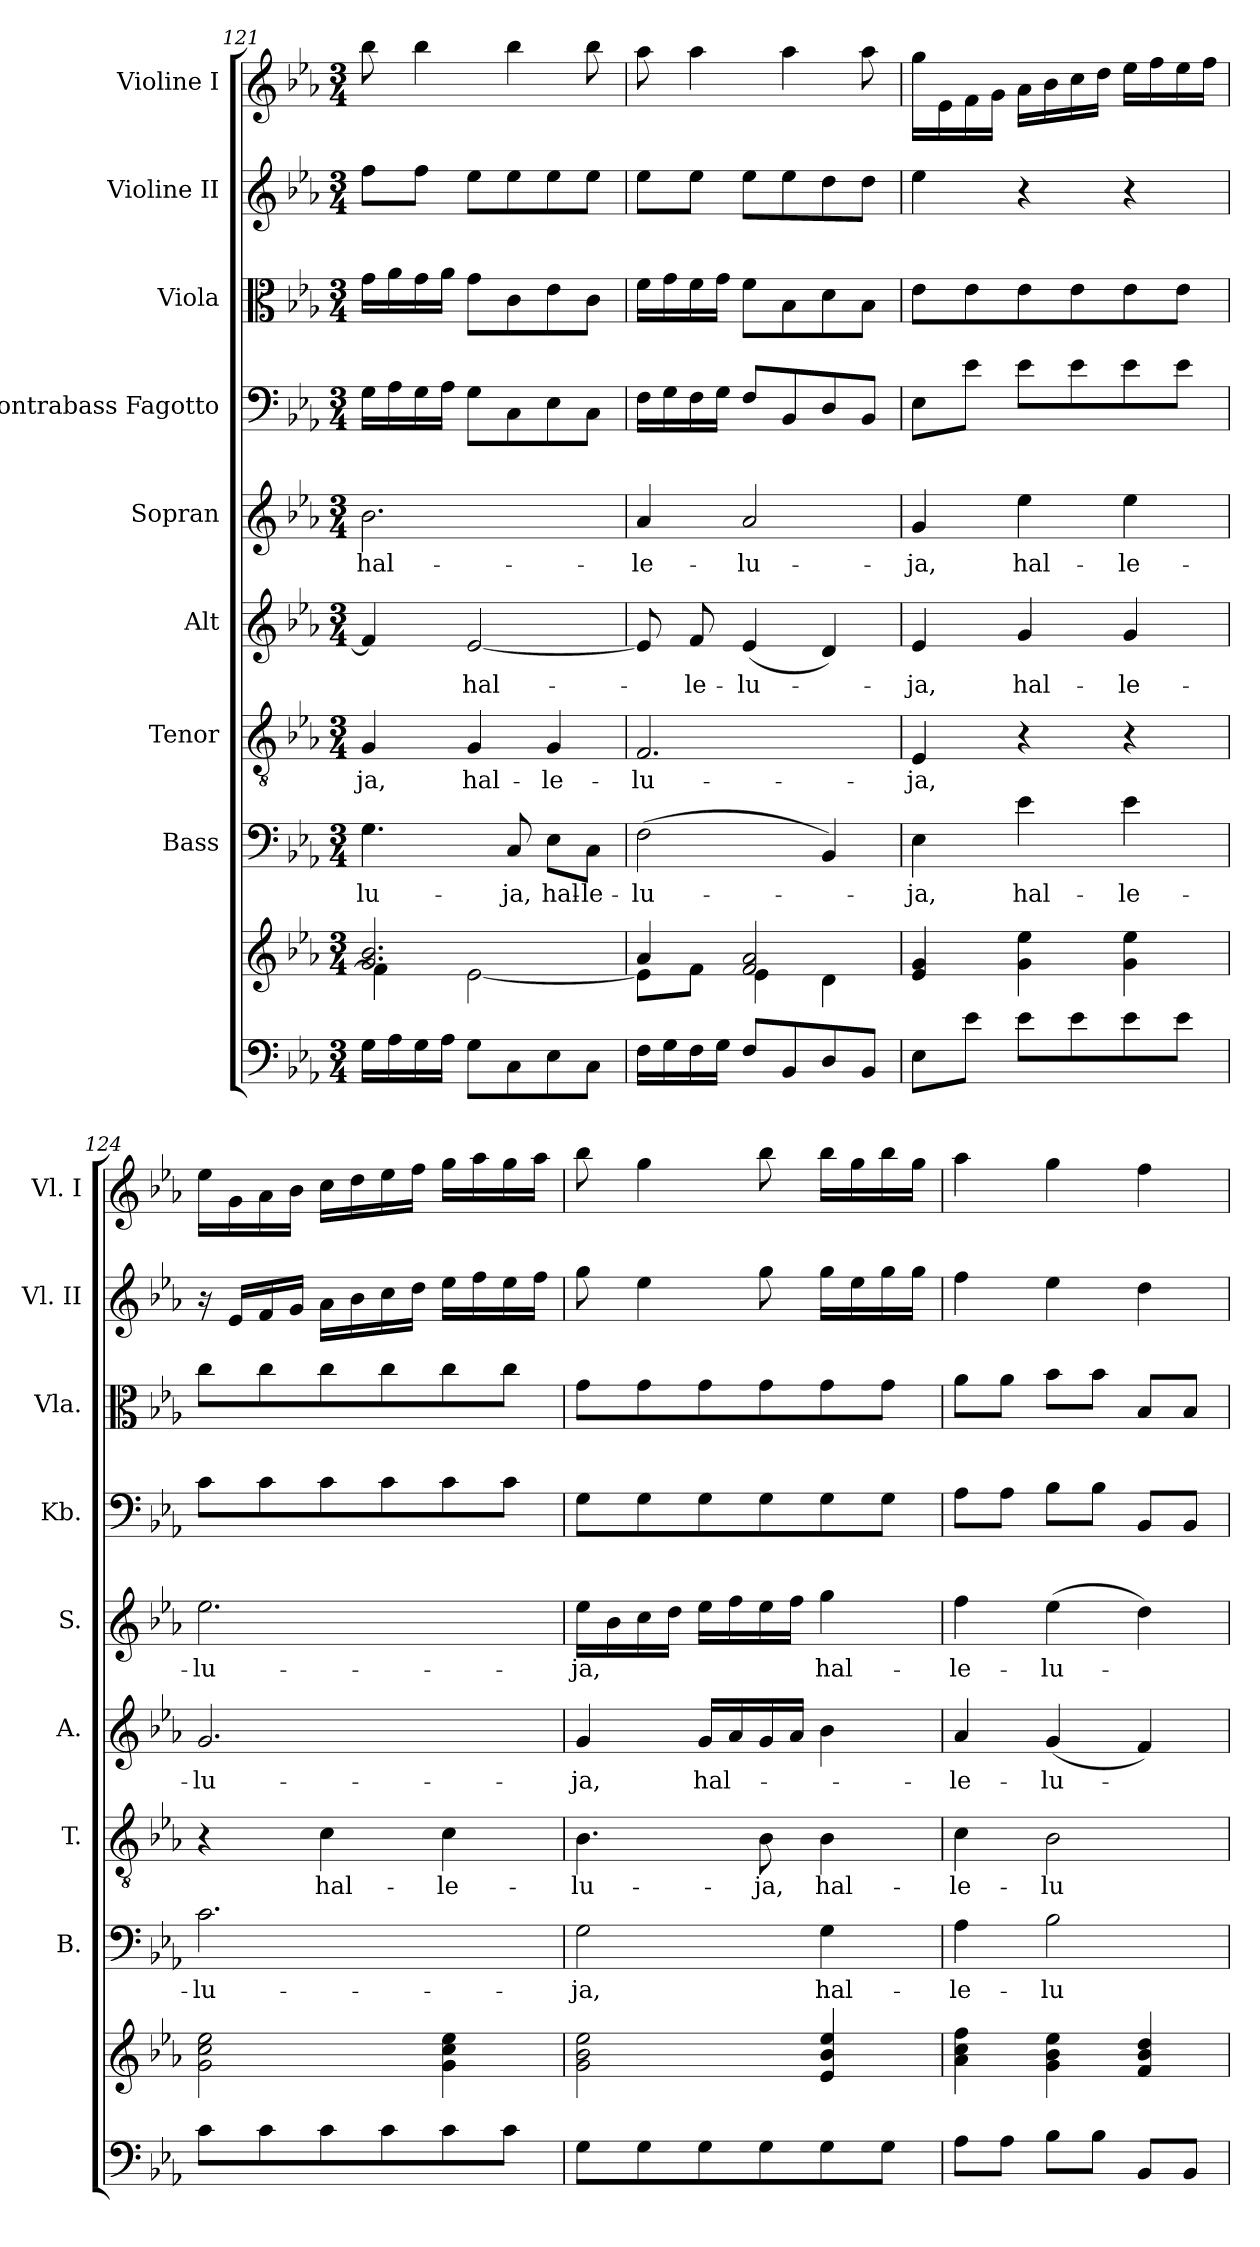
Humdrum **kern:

**kern	**kern	**kern	**text	**kern	**text	**kern	**text	**kern	**text	**kern	**kern	**kern	**kern
*part9	*part9	*part8	*part8	*part7	*part7	*part6	*part6	*part5	*part5	*part4	*part3	*part2	*part1
*staff10	*staff9	*staff8	*staff8	*staff7	*staff7	*staff6	*staff6	*staff5	*staff5	*staff4	*staff3	*staff2	*staff1
*	*	*I"Bass	*	*I"Tenor	*	*I"Alt	*	*I"Sopran	*	*I"Kontrabass Fagotto	*I"Viola	*I"Violine II	*I"Violine I
*	*	*I'B.	*	*I'T.	*	*I'A.	*	*I'S.	*	*I'Kb.	*I'Vla.	*I'Vl. II	*I'Vl. I
*clefF4	*clefG2	*clefF4	*	*clefGv2	*	*clefG2	*	*clefG2	*	*clefF4	*clefC3	*clefG2	*clefG2
*	*	*	*	*	*	*	*	*	*	*ITrd7c12	*	*	*
*k[b-e-a-]	*k[b-e-a-]	*k[b-e-a-]	*	*k[b-e-a-]	*	*k[b-e-a-]	*	*k[b-e-a-]	*	*k[b-e-a-]	*k[b-e-a-]	*k[b-e-a-]	*k[b-e-a-]
*E-:	*E-:	*E-:	*	*E-:	*	*E-:	*	*E-:	*	*E-:	*E-:	*E-:	*E-:
*M3/4	*M3/4	*M3/4	*	*M3/4	*	*M3/4	*	*M3/4	*	*M3/4	*M3/4	*M3/4	*M3/4
=121	=121	=121	=121	=121	=121	=121	=121	=121	=121	=121	=121	=121	=121
*	*^	*	*	*	*	*	*	*	*	*	*	*	*
!	!	!	!	!LO:LY:b	!	!LO:LY:b	!	!	!	!LO:LY:b	!	!	!	!
16G\LL	2.g/ 2.b-/	4f\]	4.G\	-lu-	4G/	-ja,	4f/]	.	2.b-\	hal-	16GG\LL	16g\LL	8ff\L	8bb-\
16A-\	.	.	.	.	.	.	.	.	.	.	16AA-\	16a-\	.	.
16G\	.	.	.	.	.	.	.	.	.	.	16GG\	16g\	8ff\J	4bb-\
16A-\JJ	.	.	.	.	.	.	.	.	.	.	16AA-\JJ	16a-\JJ	.	.
!	!	!	!	!	!	!LO:LY:b	!	!LO:LY:b	!	!	!	!	!	!
8G\L	.	[<2e-\	.	.	4G/	hal-	[2e-/	hal-	.	.	8GG\L	8g\L	8ee-\L	.
!	!	!	!	!LO:LY:b	!	!	!	!	!	!	!	!	!	!
8C\	.	.	8C/	-ja,	.	.	.	.	.	.	8CC\	8c\	8ee-\	4bb-\
!	!	!	!	!LO:LY:b	!	!LO:LY:b	!	!	!	!	!	!	!	!
8E-\	.	.	8E-\L	hal-	4G/	-le-	.	.	.	.	8EE-\	8e-\	8ee-\	.
!	!	!	!	!LO:LY:b	!	!	!	!	!	!	!	!	!	!
8C\J	.	.	8C\J	-le-	.	.	.	.	.	.	8CC\J	8c\J	8ee-\J	8bb-\
=122	=122	=122	=122	=122	=122	=122	=122	=122	=122	=122	=122	=122	=122	=122
!	!	!	!	!LO:LY:b	!	!LO:LY:b	!	!	!	!LO:LY:b	!	!	!	!
16F\LL	4a-/	8e-\L]	(>2F\	-lu-	2.F/	-lu-	8e-/]	.	4a-/	-le-	16FF\LL	16f\LL	8ee-\L	8aa-\
16G\	.	.	.	.	.	.	.	.	.	.	16GG\	16g\	.	.
!	!	!	!	!	!	!	!	!LO:LY:b	!	!	!	!	!	!
16F\	.	8f\J	.	.	.	.	8f/	-le-	.	.	16FF\	16f\	8ee-\J	4aa-\
16G\JJ	.	.	.	.	.	.	.	.	.	.	16GG\JJ	16g\JJ	.	.
!	!	!	!	!	!	!	!	!LO:LY:b	!	!LO:LY:b	!	!	!	!
8F/L	2f/ 2a-/	4e-\	.	.	.	.	(<4e-/	-lu-	2a-/	-lu-	8FF/L	8f\L	8ee-\L	.
8BB-/	.	.	.	.	.	.	.	.	.	.	8BBB-/	8B-\	8ee-\	4aa-\
8D/	.	4d\	4BB-/)	.	.	.	4d/)	.	.	.	8DD/	8d\	8dd\	.
8BB-/J	.	.	.	.	.	.	.	.	.	.	8BBB-/J	8B-\J	8dd\J	8aa-\
*	*v	*v	*	*	*	*	*	*	*	*	*	*	*	*
=123	=123	=123	=123	=123	=123	=123	=123	=123	=123	=123	=123	=123	=123
!	!	!	!LO:LY:b	!	!LO:LY:b	!	!LO:LY:b	!	!LO:LY:b	!	!	!	!
8E-\L	4e-/ 4g/	4E-\	-ja,	4E-/	-ja,	4e-/	-ja,	4g/	-ja,	8EE-\L	8e-\L	4ee-\	16gg\LL
.	.	.	.	.	.	.	.	.	.	.	.	.	16e-\
8e-\J	.	.	.	.	.	.	.	.	.	8E-\J	8e-\	.	16f\
.	.	.	.	.	.	.	.	.	.	.	.	.	16g\JJ
!	!	!	!LO:LY:b	!	!	!	!LO:LY:b	!	!LO:LY:b	!	!	!	!
8e-\L	4g\ 4ee-\	4e-\	hal-	4r	.	4g/	hal-	4ee-\	hal-	8E-\L	8e-\	4r	16a-\LL
.	.	.	.	.	.	.	.	.	.	.	.	.	16b-\
8e-\	.	.	.	.	.	.	.	.	.	8E-\	8e-\	.	16cc\
.	.	.	.	.	.	.	.	.	.	.	.	.	16dd\JJ
!	!	!	!LO:LY:b	!	!	!	!LO:LY:b	!	!LO:LY:b	!	!	!	!
8e-\	4g\ 4ee-\	4e-\	-le-	4r	.	4g/	-le-	4ee-\	-le-	8E-\	8e-\	4r	16ee-\LL
.	.	.	.	.	.	.	.	.	.	.	.	.	16ff\
8e-\J	.	.	.	.	.	.	.	.	.	8E-\J	8e-\J	.	16ee-\
.	.	.	.	.	.	.	.	.	.	.	.	.	16ff\JJ
!!LO:PB:g=z
=124	=124	=124	=124	=124	=124	=124	=124	=124	=124	=124	=124	=124	=124
!	!	!	!LO:LY:b	!	!	!	!LO:LY:b	!	!LO:LY:b	!	!	!	!
8c\L	2g\ 2cc\ 2ee-\	2.c\	-lu-	4r	.	2.g/	-lu-	2.ee-\	-lu-	8C\L	8cc\L	16r	16ee-\LL
.	.	.	.	.	.	.	.	.	.	.	.	16e-/LL	16g\
8c\	.	.	.	.	.	.	.	.	.	8C\	8cc\	16f/	16a-\
.	.	.	.	.	.	.	.	.	.	.	.	16g/JJ	16b-\JJ
!	!	!	!	!	!LO:LY:b	!	!	!	!	!	!	!	!
8c\	.	.	.	4c\	hal-	.	.	.	.	8C\	8cc\	16a-\LL	16cc\LL
.	.	.	.	.	.	.	.	.	.	.	.	16b-\	16dd\
8c\	.	.	.	.	.	.	.	.	.	8C\	8cc\	16cc\	16ee-\
.	.	.	.	.	.	.	.	.	.	.	.	16dd\JJ	16ff\JJ
!	!	!	!	!	!LO:LY:b	!	!	!	!	!	!	!	!
8c\	4g\ 4cc\ 4ee-\	.	.	4c\	-le-	.	.	.	.	8C\	8cc\	16ee-\LL	16gg\LL
.	.	.	.	.	.	.	.	.	.	.	.	16ff\	16aa-\
8c\J	.	.	.	.	.	.	.	.	.	8C\J	8cc\J	16ee-\	16gg\
.	.	.	.	.	.	.	.	.	.	.	.	16ff\JJ	16aa-\JJ
=125	=125	=125	=125	=125	=125	=125	=125	=125	=125	=125	=125	=125	=125
!	!	!	!LO:LY:b	!	!LO:LY:b	!	!LO:LY:b	!	!LO:LY:b	!	!	!	!
8G\L	2g\ 2b-\ 2ee-\	2G\	-ja,	4.B-\	-lu-	4g/	-ja,	16ee-\LL	-ja,	8GG\L	8g\L	8gg\	8bb-\
.	.	.	.	.	.	.	.	16b-\	.	.	.	.	.
8G\	.	.	.	.	.	.	.	16cc\	.	8GG\	8g\	4ee-\	4gg\
.	.	.	.	.	.	.	.	16dd\JJ	.	.	.	.	.
!	!	!	!	!	!	!	!LO:LY:b	!	!	!	!	!	!
8G\	.	.	.	.	.	16g/LL	hal-	16ee-\LL	.	8GG\	8g\	.	.
.	.	.	.	.	.	16a-/	.	16ff\	.	.	.	.	.
!	!	!	!	!	!LO:LY:b	!	!	!	!	!	!	!	!
8G\	.	.	.	8B-\	-ja,	16g/	.	16ee-\	.	8GG\	8g\	8gg\	8bb-\
.	.	.	.	.	.	16a-/JJ	.	16ff\JJ	.	.	.	.	.
!	!	!	!LO:LY:b	!	!LO:LY:b	!	!	!	!LO:LY:b	!	!	!	!
8G\	4e-/ 4b-/ 4ee-/	4G\	hal-	4B-\	hal-	4b-\	.	4gg\	hal-	8GG\	8g\	16gg\LL	16bb-\LL
.	.	.	.	.	.	.	.	.	.	.	.	16ee-\	16gg\
8G\J	.	.	.	.	.	.	.	.	.	8GG\J	8g\J	16gg\	16bb-\
.	.	.	.	.	.	.	.	.	.	.	.	16gg\JJ	16gg\JJ
=126	=126	=126	=126	=126	=126	=126	=126	=126	=126	=126	=126	=126	=126
!	!	!	!LO:LY:b	!	!LO:LY:b	!	!LO:LY:b	!	!LO:LY:b	!	!	!	!
8A-\L	4a-\ 4cc\ 4ff\	4A-\	-le-	4c\	-le-	4a-/	-le-	4ff\	-le-	8AA-\L	8a-\L	4ff\	4aa-\
8A-\J	.	.	.	.	.	.	.	.	.	8AA-\J	8a-\J	.	.
!	!	!	!LO:LY:b	!	!LO:LY:b	!	!LO:LY:b	!	!LO:LY:b	!	!	!	!
8B-\L	4g\ 4b-\ 4ee-\	2B-\	-lu-	2B-\	-lu-	(<4g/	-lu-	(>4ee-\	-lu-	8BB-\L	8b-\L	4ee-\	4gg\
8B-\J	.	.	.	.	.	.	.	.	.	8BB-\J	8b-\J	.	.
8BB-/L	4f/ 4b-/ 4dd/	.	.	.	.	4f/)	.	4dd\)	.	8BBB-/L	8B-/L	4dd\	4ff\
8BB-/J	.	.	.	.	.	.	.	.	.	8BBB-/J	8B-/J	.	.
=	=	=	=	=	=	=	=	=	=	=	=	=	=
*-	*-	*-	*-	*-	*-	*-	*-	*-	*-	*-	*-	*-	*-
